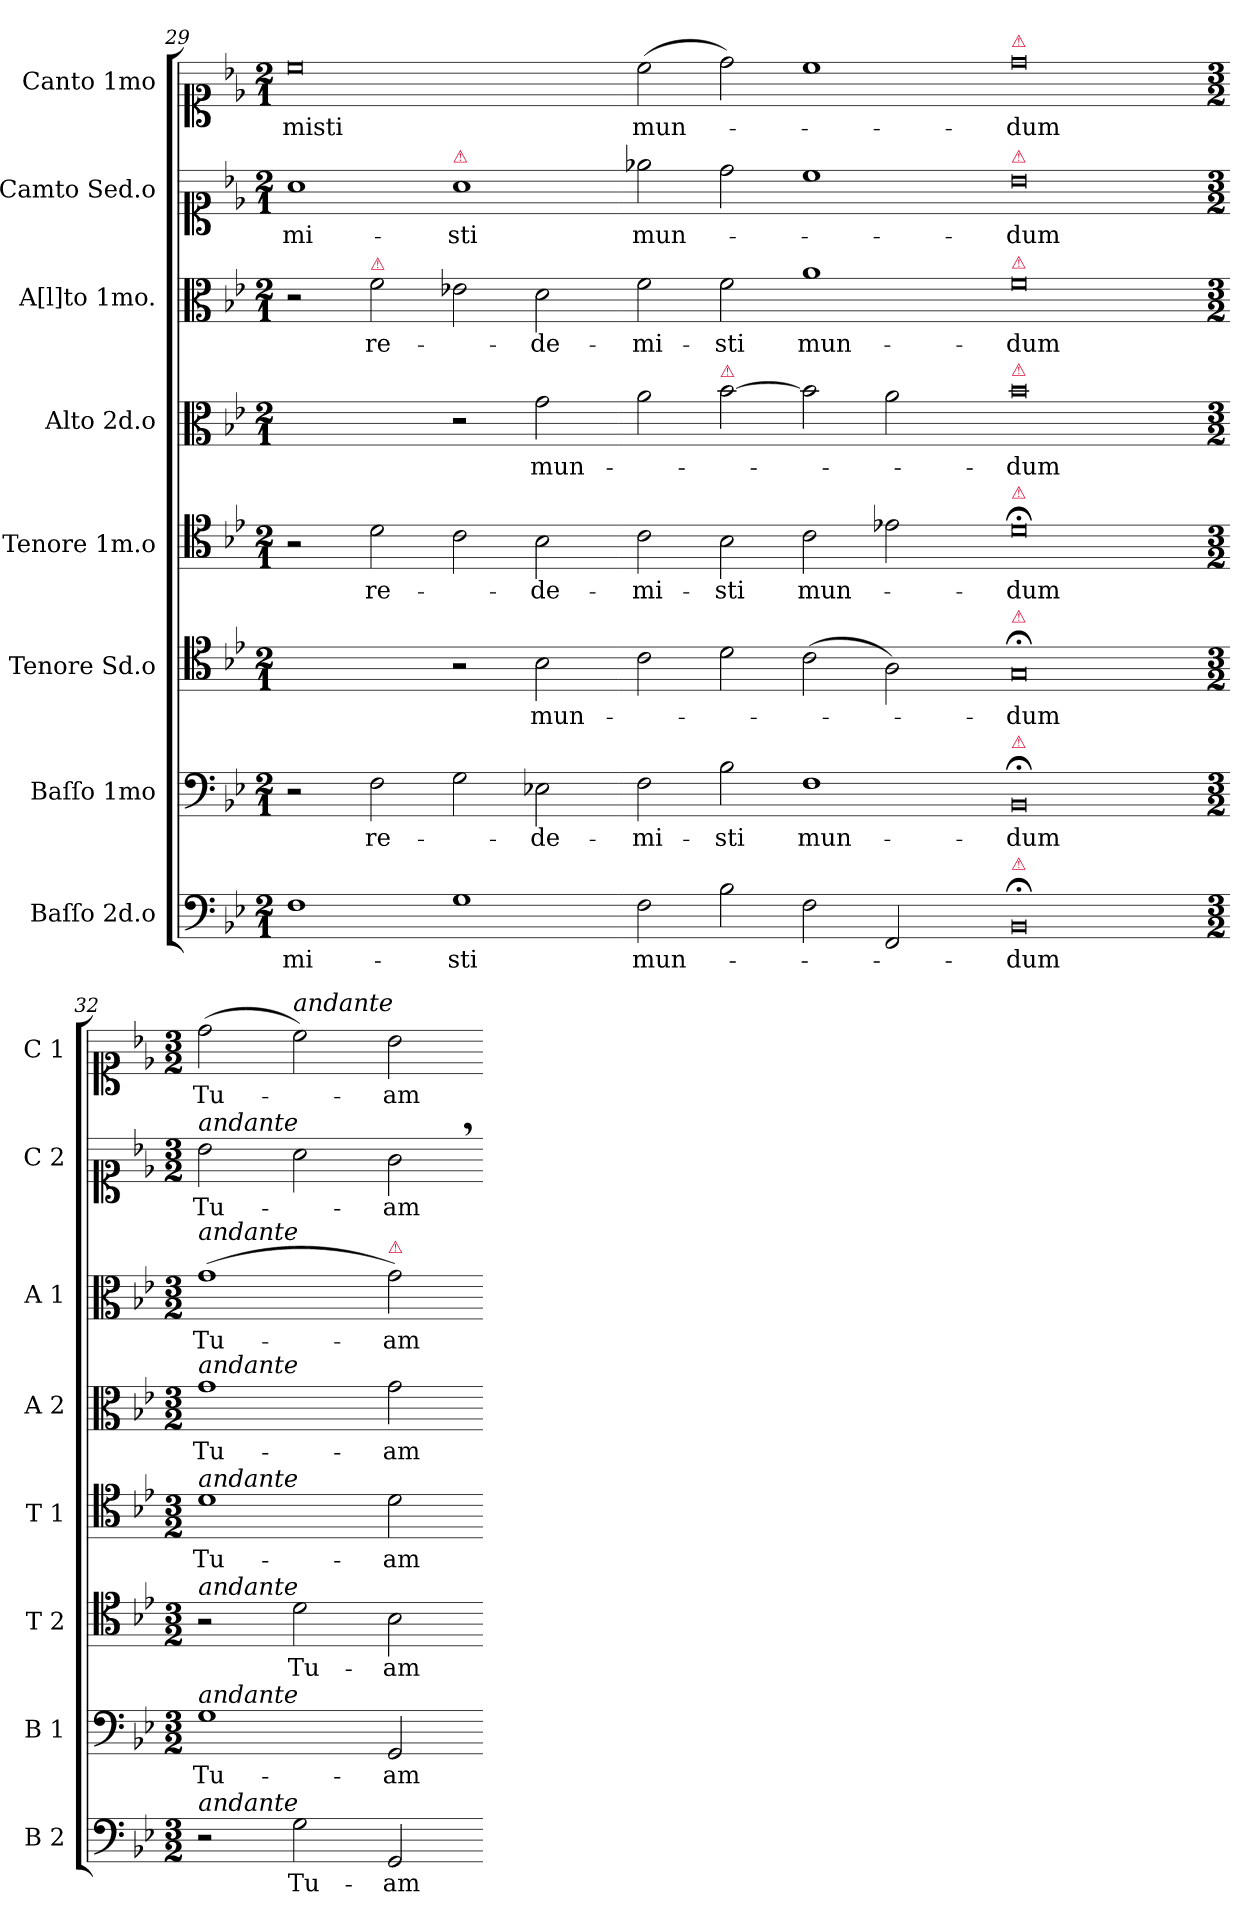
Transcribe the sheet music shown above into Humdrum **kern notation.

**kern	**text	**kern	**text	**kern	**text	**kern	**text	**kern	**text	**kern	**text	**kern	**text	**kern	**text
*part8	*part8	*part7	*part7	*part6	*part6	*part5	*part5	*part4	*part4	*part3	*part3	*part2	*part2	*part1	*part1
*staff8	*staff8	*staff7	*staff7	*staff6	*staff6	*staff5	*staff5	*staff4	*staff4	*staff3	*staff3	*staff2	*staff2	*staff1	*staff1
*I"Baſſo 2d.o	*	*I"Baſſo 1mo	*	*I"Tenore Sd.o	*	*I"Tenore 1m.o	*	*I"Alto 2d.o	*	*I"A[l]to 1mo.	*	*I"Camto Sed.o	*	*I"Canto 1mo	*
*I'B 2	*	*I'B 1	*	*I'T 2	*	*I'T 1	*	*I'A 2	*	*I'A 1	*	*I'C 2	*	*I'C 1	*
*clefF4	*	*clefF4	*	*clefC4	*	*clefC4	*	*clefC3	*	*clefC3	*	*clefC1	*	*clefC1	*
*k[b-e-]	*	*k[b-e-]	*	*k[b-e-]	*	*k[b-e-]	*	*k[b-e-]	*	*k[b-e-]	*	*k[b-e-]	*	*k[b-e-]	*
*M2/1	*	*M2/1	*	*M2/1	*	*M2/1	*	*M2/1	*	*M2/1	*	*M2/1	*	*M2/1	*
=29	=29	=29	=29	=29	=29	=29	=29	=29	=29	=29	=29	=29	=29	=29	=29
1F	-mi-	2r	.	1ryy	.	2r	.	1ryy	.	2r	.	1a	-mi-	0cc	-misti
!	!	!	!	!	!	!	!	!	!	!LO:TX:a:color=crimson:t=⚠	!	!	!	!	!
.	.	2F\	re-	.	.	2d\	re-	.	.	2f\	re-	.	.	.	.
!	!	!	!	!	!	!	!	!	!	!	!	!LO:TX:a:color=crimson:t=⚠	!	!	!
1G	-sti	2G\	.	2r	.	2c\	.	2r	.	2e-X\	.	1a	-sti	.	.
.	.	2E-X\	-de-	2B-\	mun-	2B-\	-de-	2g\	mun-	2d\	-de-	.	.	.	.
=30-	=30-	=30-	=30-	=30-	=30-	=30-	=30-	=30-	=30-	=30-	=30-	=30-	=30-	=30-	=30-
2F\	mun-	2F\	-mi-	2c\	.	2c\	-mi-	2a\	.	2f\	-mi-	2ee-X\	mun-	(>2cc\	mun-
!	!	!	!	!	!	!	!	!LO:TX:a:color=crimson:t=⚠	!	!	!	!	!	!	!
2B-\	.	2B-\	-sti	2d\	.	2B-\	-sti	[2b-\	.	2f\	-sti	2dd\	.	2dd\)	.
2F\	.	1F	mun-	(>2c\	.	2c\	mun-	2b-\]	.	1a	mun-	1cc	.	1cc	.
2FF/	.	.	.	2A\)	.	2e-X\	.	2a\	.	.	.	.	.	.	.
=31-	=31-	=31-	=31-	=31-	=31-	=31-	=31-	=31-	=31-	=31-	=31-	=31-	=31-	=31-	=31-
!	!	!	!	!	!	!	!	!	!	!	!	!	!	!LO:TX:a:color=crimson:t=⚠	!
!	!	!	!	!	!	!	!	!	!	!	!	!LO:TX:a:color=crimson:t=⚠	!	!	!
!	!	!	!	!	!	!	!	!	!	!LO:TX:a:color=crimson:t=⚠	!	!	!	!	!
!	!	!	!	!	!	!	!	!LO:TX:a:color=crimson:t=⚠	!	!	!	!	!	!	!
!	!	!	!	!	!	!LO:TX:a:color=crimson:t=⚠	!	!	!	!	!	!	!	!	!
!	!	!	!	!LO:TX:a:color=crimson:t=⚠	!	!	!	!	!	!	!	!	!	!	!
!	!	!LO:TX:a:color=crimson:t=⚠	!	!	!	!	!	!	!	!	!	!	!	!	!
!LO:TX:a:color=crimson:t=⚠	!	!	!	!	!	!	!	!	!	!	!	!	!	!	!
0BB-;	-dum	0BB-;	-dum	0G;	-dum	0d;	-dum	0b-	-dum	0f	-dum	0b-	-dum	0dd	-dum
=32-	=32-	=32-	=32-	=32-	=32-	=32-	=32-	=32-	=32-	=32-	=32-	=32-	=32-	=32-	=32-
*M3/2	*	*M3/2	*	*M3/2	*	*M3/2	*	*M3/2	*	*M3/2	*	*M3/2	*	*M3/2	*
!	!	!	!	!	!	!	!	!	!	!	!	!LO:TX:a:i:t=andante	!	!	!
!	!	!	!	!	!	!	!	!	!	!LO:TX:a:i:t=andante	!	!	!	!	!
!	!	!	!	!	!	!	!	!LO:TX:a:i:t=andante	!	!	!	!	!	!	!
!	!	!	!	!	!	!LO:TX:a:i:t=andante	!	!	!	!	!	!	!	!	!
!	!	!	!	!LO:TX:a:i:t=andante	!	!	!	!	!	!	!	!	!	!	!
!	!	!LO:TX:a:i:t=andante	!	!	!	!	!	!	!	!	!	!	!	!	!
!LO:TX:a:i:t=andante	!	!	!	!	!	!	!	!	!	!	!	!	!	!	!
2r	.	1G	Tu-	2r	.	1d	Tu-	1g	Tu-	(>1g	Tu-	2b-\	Tu-	(>2dd\	Tu-
!	!	!	!	!	!	!	!	!	!	!	!	!	!	!LO:TX:a:i:t=andante	!
2G\	Tu-	.	.	2d\	Tu-	.	.	.	.	.	.	2a\	.	2cc\)	.
!	!	!	!	!	!	!	!	!	!	!LO:TX:a:color=crimson:t=⚠	!	!	!	!	!
2GG/	-am	2GG/	-am	2B-\	-am	2d\	-am	2g\	-am	2g\)	-am	2g,\	-am	2b-\	-am
=-	=-	=-	=-	=-	=-	=-	=-	=-	=-	=-	=-	=-	=-	=-	=-
*-	*-	*-	*-	*-	*-	*-	*-	*-	*-	*-	*-	*-	*-	*-	*-
